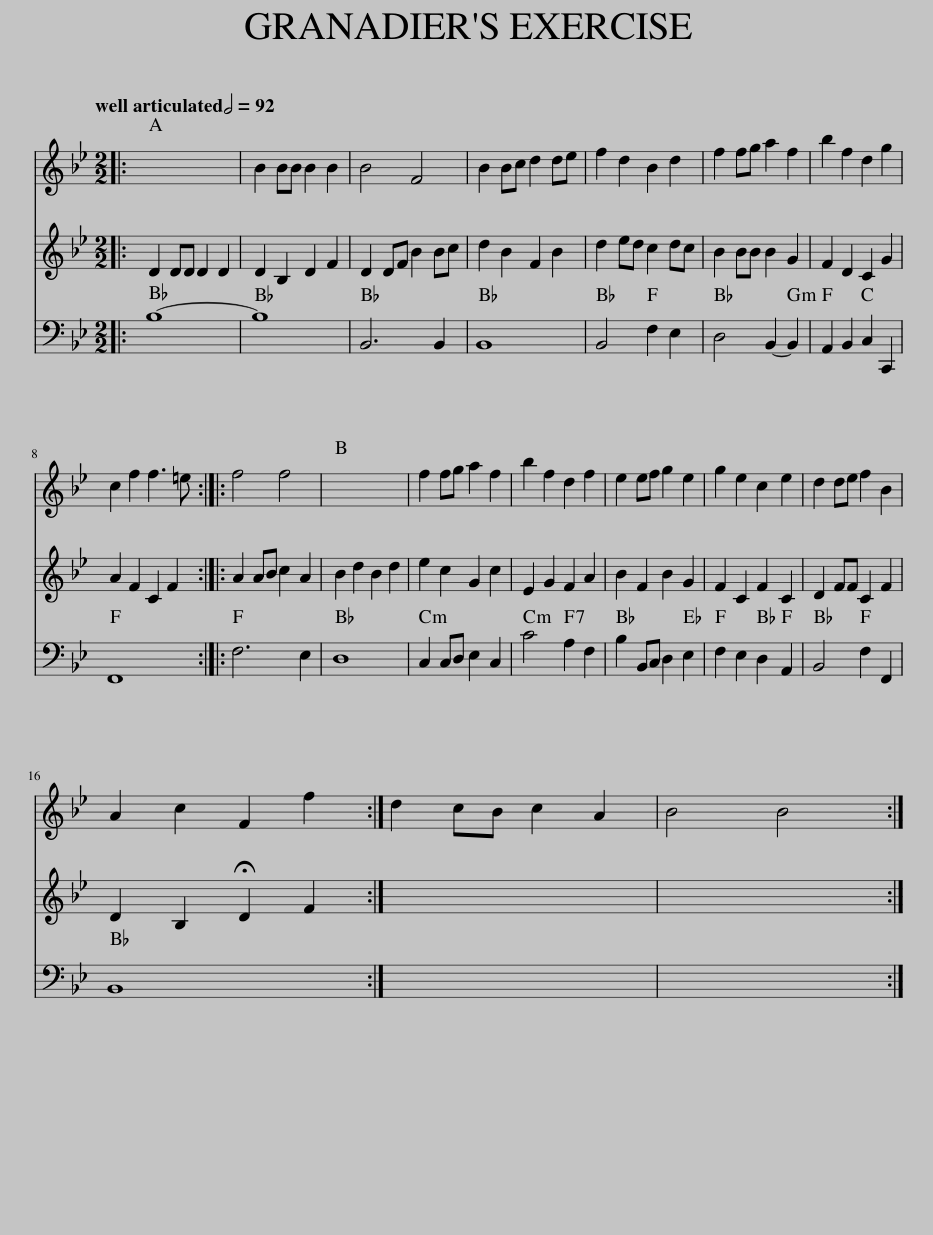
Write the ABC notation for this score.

X:1
%%score 1 2 3
L:1/8
Q:1/2=92
M:2/2
I:linebreak $
K:Bb
V:1 treble
V:2 treble
V:3 bass
V:1
|: x8 | B2 BB B2 B2 | B4 F4 | B2 Bc d2 de | f2 d2 B2 d2 | %5
 f2 fg a2 f2 | b2 f2 d2 g2 |$ c2 f2 f3 =e :: f4 f4 | x8 | %10
 f2 fg a2 f2 | b2 f2 d2 f2 | e2 ef g2 e2 | g2 e2 c2 e2 | d2 de f2 B2 |$ %15
 A2 c2 F2 f2 :| d2 cB c2 A2 | B4 B4 :| %18
V:2
|: D2 DD D2 D2 | D2 B,2 D2 F2 | D2 DF B2 Bc | d2 B2 F2 B2 | d2 ed c2 dc | %5
 B2 BB B2 G2 | F2 D2 C2 G2 |$ A2 F2 C2 F2 :: A2 AB c2 A2 | B2 d2 B2 d2 | %10
 e2 c2 G2 c2 | E2 G2 F2 A2 | B2 F2 B2 G2 | F2 C2 F2 C2 | D2 FF C2 F2 |$ %15
 D2 B,2 !fermata!D2 F2 :| x8 | x8 :| %18
V:3
|: B,8- | B,8 | B,,6 B,,2 | B,,8 | B,,4 F,2 E,2 | %5
 D,4 B,,2- B,,2 | A,,2 B,,2 C,2 C,,2 |$ F,,8 :: F,6 E,2 | D,8 | %10
 C,2 C,D, E,2 C,2 | C4 A,2 F,2 | B,2 B,,C, D,2 E,2 | F,2 E,2 D,2 A,,2 | B,,4 F,2 F,,2 |$ %15
 B,,8 :| x8 | x8 :| %18
